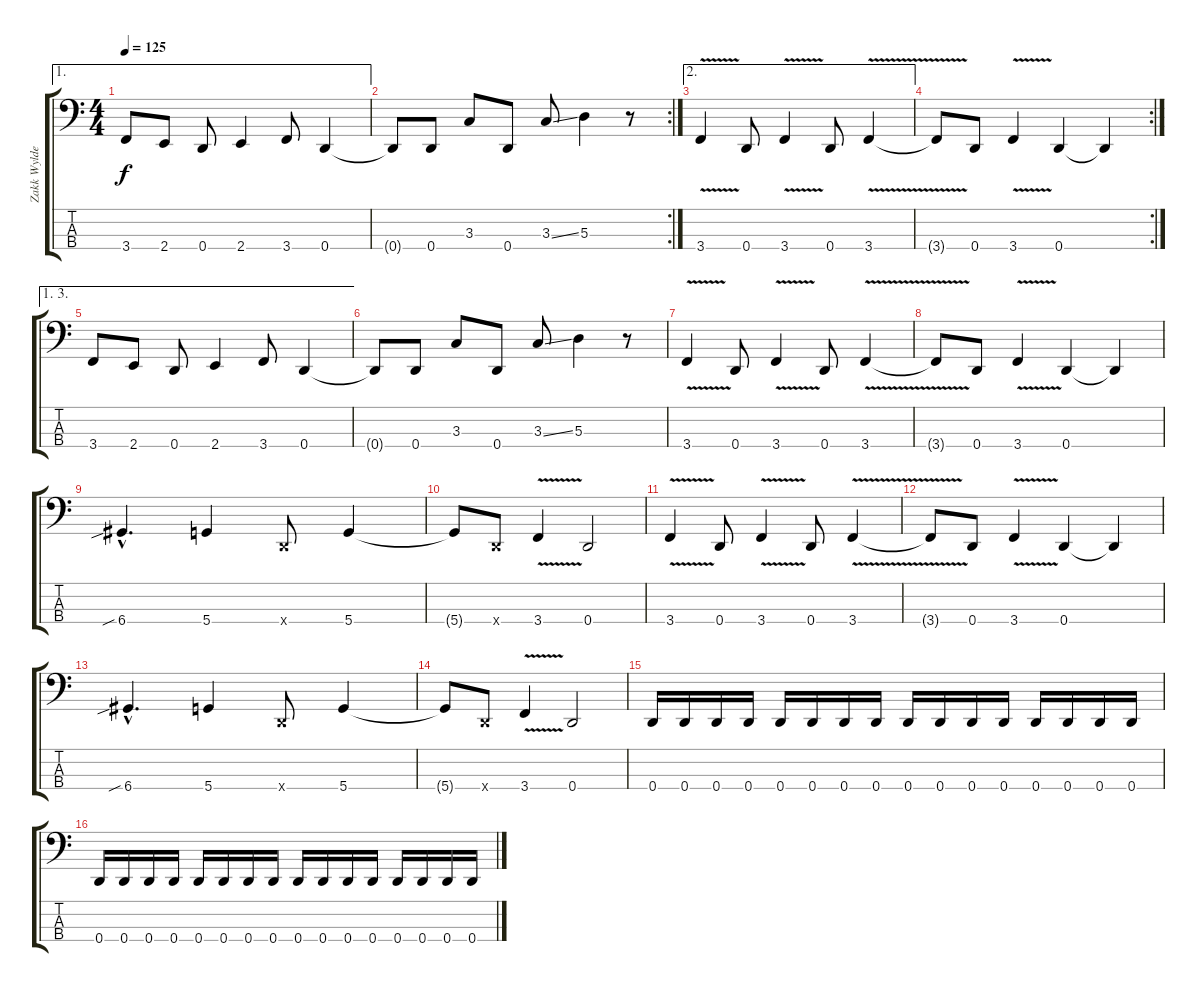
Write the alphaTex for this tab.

\track ("Zakk Wylde (Bass)" "Zakk Wylde") {instrument electricbasspick}
\staff {score tabs}
\tuning (G2 D2 A1 D1) {hide}
\ae 1
\ts (4 4)
\tempo 125
\clef f4
\ks c
3.4.8{dy f} 2.4.8 0.4.8 2.4.4 3.4.8 0.4.4 |
\rc 2
0.4{t}.8 0.4.8 3.3.8 0.4.8 3.3{ss}.8 5.3.4 r.8 |
\ae 2
3.4{v}.4 0.4.8 3.4{v}.4 0.4.8 3.4{v}.4 |
\rc 2
3.4{t}.8 0.4.8 3.4{v}.4 0.4.4 0.4{t}.4 |
\ae (1 3)
3.4.8 2.4.8 0.4.8 2.4.4 3.4.8 0.4.4 |
0.4{t}.8 0.4.8 3.3.8 0.4.8 3.3{ss}.8 5.3.4 r.8 |
3.4{v}.4 0.4.8 3.4{v}.4 0.4.8 3.4{v}.4 |
3.4{t}.8 0.4.8 3.4{v}.4 0.4.4 0.4{t}.4 |
6.4{sib hac}.4{d} 5.4.4 0.4{x}.8 5.4.4 |
5.4{t}.8 0.4{x}.8 3.4{v}.4 0.4.2 |
3.4{v}.4 0.4.8 3.4{v}.4 0.4.8 3.4{v}.4 |
3.4{t}.8 0.4.8 3.4{v}.4 0.4.4 0.4{t}.4 |
6.4{sib hac}.4{d} 5.4.4 0.4{x}.8 5.4.4 |
5.4{t}.8 0.4{x}.8 3.4{v}.4 0.4.2 |
0.4.16 0.4.16 0.4.16 0.4.16 0.4.16 0.4.16 0.4.16 0.4.16 0.4.16 0.4.16 0.4.16 0.4.16 0.4.16 0.4.16 0.4.16 0.4.16 |
0.4.16 0.4.16 0.4.16 0.4.16 0.4.16 0.4.16 0.4.16 0.4.16 0.4.16 0.4.16 0.4.16 0.4.16 0.4.16 0.4.16 0.4.16 0.4.16
